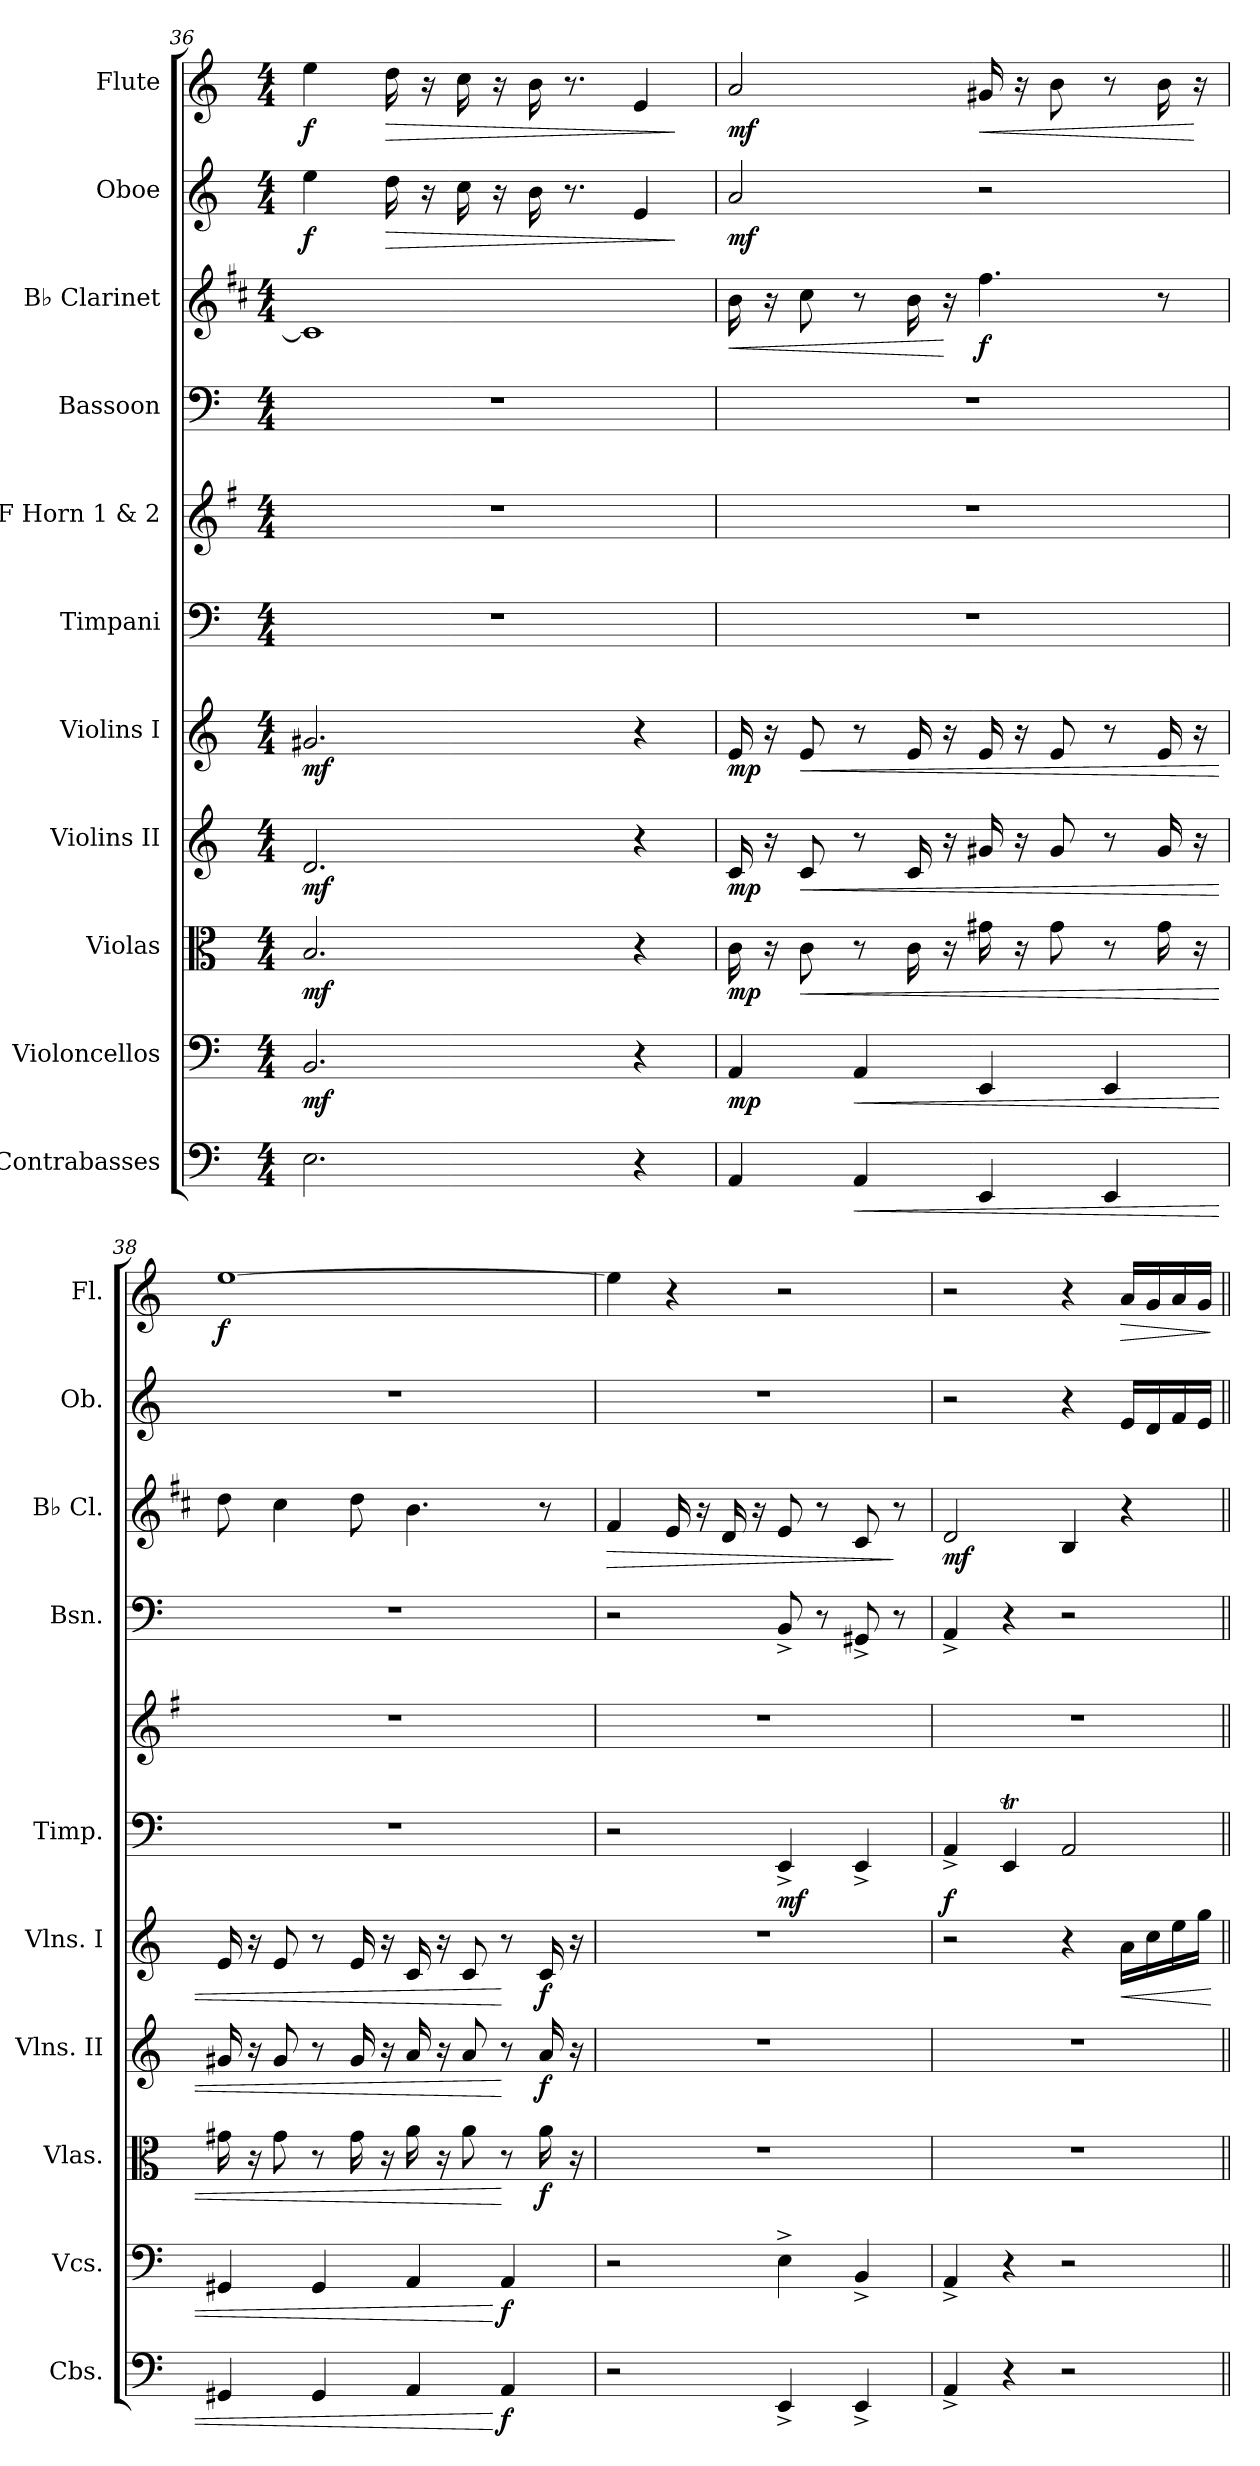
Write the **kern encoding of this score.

**kern	**dynam	**kern	**dynam	**kern	**dynam	**kern	**dynam	**kern	**dynam	**kern	**dynam	**kern	**kern	**kern	**dynam	**kern	**dynam	**kern	**dynam
*part11	*part11	*part10	*part10	*part9	*part9	*part8	*part8	*part7	*part7	*part6	*part6	*part5	*part4	*part3	*part3	*part2	*part2	*part1	*part1
*staff11	*staff11	*staff10	*staff10	*staff9	*staff9	*staff8	*staff8	*staff7	*staff7	*staff6	*staff6	*staff5	*staff4	*staff3	*staff3	*staff2	*staff2	*staff1	*staff1
*I"Contrabasses	*	*I"Violoncellos	*	*I"Violas	*	*I"Violins II	*	*I"Violins I	*	*I"Timpani	*	*I"F Horn 1 &amp; 2	*I"Bassoon	*I"B♭ Clarinet	*	*I"Oboe	*	*I"Flute	*
*I'Cbs.	*	*I'Vcs.	*	*I'Vlas.	*	*I'Vlns. II	*	*I'Vlns. I	*	*I'Timp.	*	*	*I'Bsn.	*I'B♭ Cl.	*	*I'Ob.	*	*I'Fl.	*
*clefF4	*	*clefF4	*	*clefC3	*	*clefG2	*	*clefG2	*	*clefF4	*	*clefG2	*clefF4	*clefG2	*	*clefG2	*	*clefG2	*
*ITrd7c12	*	*	*	*	*	*	*	*	*	*	*	*ITrd4c7	*	*ITrd1c2	*	*	*	*	*
*k[]	*	*k[]	*	*k[]	*	*k[]	*	*k[]	*	*k[]	*	*k[]	*k[]	*k[]	*	*k[]	*	*k[]	*
*M4/4	*	*M4/4	*	*M4/4	*	*M4/4	*	*M4/4	*	*M4/4	*	*M4/4	*M4/4	*M4/4	*	*M4/4	*	*M4/4	*
=36	=36	=36	=36	=36	=36	=36	=36	=36	=36	=36	=36	=36	=36	=36	=36	=36	=36	=36	=36
!	!	!	!LO:DY:b	!	!LO:DY:b	!	!LO:DY:b	!	!LO:DY:b	!	!	!	!	!	!	!	!LO:DY:b	!	!LO:DY:b
2.EE\	.	2.BB/	mf	2.B/	mf	2.d/	mf	2.g#X/	mf	1r	.	1r	1r	1B]	.	4ee\	f	4ee\	f
!	!	!	!	!	!	!	!	!	!	!	!	!	!	!	!	!	!LO:HP:b	!	!LO:HP:b
.	.	.	.	.	.	.	.	.	.	.	.	.	.	.	.	16dd\	>	16dd\	>
.	.	.	.	.	.	.	.	.	.	.	.	.	.	.	.	16r	.	16r	.
.	.	.	.	.	.	.	.	.	.	.	.	.	.	.	.	16cc\	.	16cc\	.
.	.	.	.	.	.	.	.	.	.	.	.	.	.	.	.	16r	.	16r	.
.	.	.	.	.	.	.	.	.	.	.	.	.	.	.	.	16b\	.	16b\	.
.	.	.	.	.	.	.	.	.	.	.	.	.	.	.	.	8.r	.	8.r	.
4r	.	4r	.	4r	.	4r	.	4r	.	.	.	.	.	.	.	4e/	.	4e/	.
.	.	.	.	.	.	.	.	.	.	.	.	.	.	.	.	.	]	.	]
=37	=37	=37	=37	=37	=37	=37	=37	=37	=37	=37	=37	=37	=37	=37	=37	=37	=37	=37	=37
!	!	!	!LO:DY:b	!	!LO:DY:b	!	!LO:DY:b	!	!LO:DY:b	!	!	!	!	!	!LO:HP:b	!	!LO:DY:b	!	!LO:DY:b
4AAA/	.	4AA/	mp	16c\	mp	16c/	mp	16e/	mp	1r	.	1r	1r	16a\	<	2a/	mf	2a/	mf
.	.	.	.	16r	.	16r	.	16r	.	.	.	.	.	16r	.	.	.	.	.
!	!	!	!	!	!LO:HP:b	!	!LO:HP:b	!	!LO:HP:b	!	!	!	!	!	!	!	!	!	!
.	.	.	.	8c\	<	8c/	<	8e/	<	.	.	.	.	8b\	.	.	.	.	.
!	!LO:HP:b	!	!LO:HP:b	!	!	!	!	!	!	!	!	!	!	!	!	!	!	!	!
4AAA/	<	4AA/	<	8r	.	8r	.	8r	.	.	.	.	.	8r	.	.	.	.	.
.	.	.	.	16c\	.	16c/	.	16e/	.	.	.	.	.	16a\	.	.	.	.	.
.	.	.	.	16r	.	16r	.	16r	.	.	.	.	.	16r	[	.	.	.	.
!	!	!	!	!	!	!	!	!	!	!	!	!	!	!	!LO:DY:b	!	!	!	!LO:HP:b
4EEE/	.	4EE/	.	16g#X\	.	16g#X/	.	16e/	.	.	.	.	.	4.ee\	f	2r	.	16g#X/	<
.	.	.	.	16r	.	16r	.	16r	.	.	.	.	.	.	.	.	.	16r	.
.	.	.	.	8g#\	.	8g#/	.	8e/	.	.	.	.	.	.	.	.	.	8b\	.
4EEE/	.	4EE/	.	8r	.	8r	.	8r	.	.	.	.	.	.	.	.	.	8r	.
.	.	.	.	16g#\	.	16g#/	.	16e/	.	.	.	.	.	8r	.	.	.	16b\	.
.	.	.	.	16r	.	16r	.	16r	.	.	.	.	.	.	.	.	.	16r	[
=38	=38	=38	=38	=38	=38	=38	=38	=38	=38	=38	=38	=38	=38	=38	=38	=38	=38	=38	=38
!	!	!	!	!	!	!	!	!	!	!	!	!	!	!	!	!	!	!	!LO:DY:b
4GGG#X/	.	4GG#X/	.	16g#X\	.	16g#X/	.	16e/	.	1r	.	1r	1r	8cc\	.	1r	.	[1ee	f
.	.	.	.	16r	.	16r	.	16r	.	.	.	.	.	.	.	.	.	.	.
.	.	.	.	8g#\	.	8g#/	.	8e/	.	.	.	.	.	4b\	.	.	.	.	.
4GGG#/	.	4GG#/	.	8r	.	8r	.	8r	.	.	.	.	.	.	.	.	.	.	.
.	.	.	.	16g#\	.	16g#/	.	16e/	.	.	.	.	.	8cc\	.	.	.	.	.
.	.	.	.	16r	.	16r	.	16r	.	.	.	.	.	.	.	.	.	.	.
4AAA/	.	4AA/	.	16a\	.	16a/	.	16c/	.	.	.	.	.	4.a\	.	.	.	.	.
.	.	.	.	16r	.	16r	.	16r	.	.	.	.	.	.	.	.	.	.	.
.	.	.	.	8a\	.	8a/	.	8c/	.	.	.	.	.	.	.	.	.	.	.
!	!LO:DY:n=1:b	!	!LO:DY:n=1:b	!	!	!	!	!	!	!	!	!	!	!	!	!	!	!	!
4AAA/	[ f	4AA/	[ f	8r	[	8r	[	8r	[	.	.	.	.	.	.	.	.	.	.
!	!	!	!	!	!LO:DY:b	!	!LO:DY:b	!	!LO:DY:b	!	!	!	!	!	!	!	!	!	!
.	.	.	.	16a\	f	16a/	f	16c/	f	.	.	.	.	8r	.	.	.	.	.
.	.	.	.	16r	.	16r	.	16r	.	.	.	.	.	.	.	.	.	.	.
!!LO:LB:g=z
=39	=39	=39	=39	=39	=39	=39	=39	=39	=39	=39	=39	=39	=39	=39	=39	=39	=39	=39	=39
!	!	!	!	!	!	!	!	!	!	!	!	!	!	!	!LO:HP:b	!	!	!	!
2r	.	2r	.	1r	.	1r	.	1r	.	2r	.	1r	2r	4e/	>	1r	.	4ee\]	.
.	.	.	.	.	.	.	.	.	.	.	.	.	.	16d/	.	.	.	4r	.
.	.	.	.	.	.	.	.	.	.	.	.	.	.	16r	.	.	.	.	.
.	.	.	.	.	.	.	.	.	.	.	.	.	.	16c/	.	.	.	.	.
.	.	.	.	.	.	.	.	.	.	.	.	.	.	16r	.	.	.	.	.
!	!	!	!	!	!	!	!	!	!	!	!LO:DY:b	!	!	!	!	!	!	!	!
4EEE^/	.	4E^\	.	.	.	.	.	.	.	4EE^/	mf	.	8BB^/	8d/	.	.	.	2r	.
.	.	.	.	.	.	.	.	.	.	.	.	.	8r	8r	.	.	.	.	.
4EEE^/	.	4BB^/	.	.	.	.	.	.	.	4EE^/	.	.	8GG#X^/	8B/	.	.	.	.	.
.	.	.	.	.	.	.	.	.	.	.	.	.	8r	8r	]	.	.	.	.
=40	=40	=40	=40	=40	=40	=40	=40	=40	=40	=40	=40	=40	=40	=40	=40	=40	=40	=40	=40
!	!	!	!	!	!	!	!	!	!	!	!LO:DY:b	!	!	!	!LO:DY:b	!	!	!	!
4AAA^/	.	4AA^/	.	1r	.	1r	.	2r	.	4AA^/	f	1r	4AA^/	2c/	mf	2r	.	2r	.
4r	.	4r	.	.	.	.	.	.	.	4EEt/	.	.	4r	.	.	.	.	.	.
2r	.	2r	.	.	.	.	.	4r	.	2AA/	.	.	2r	4A/	.	4r	.	4r	.
!	!	!	!	!	!	!	!	!	!LO:HP:b	!	!	!	!	!	!	!	!	!	!LO:HP:b
.	.	.	.	.	.	.	.	16a\LL	<	.	.	.	.	4r	.	16e/LL	.	16a/LL	>
.	.	.	.	.	.	.	.	16cc\	.	.	.	.	.	.	.	16d/	.	16g/	.
.	.	.	.	.	.	.	.	16ee\	.	.	.	.	.	.	.	16f/	.	16a/	.
.	.	.	.	.	.	.	.	16gg\JJ	.	.	.	.	.	.	.	16e/JJ	.	16g/JJ	.
.	.	.	.	.	.	.	.	.	[	.	.	.	.	.	.	.	.	.	]
=||	=||	=||	=||	=||	=||	=||	=||	=||	=||	=||	=||	=||	=||	=||	=||	=||	=||	=||	=||
*-	*-	*-	*-	*-	*-	*-	*-	*-	*-	*-	*-	*-	*-	*-	*-	*-	*-	*-	*-
